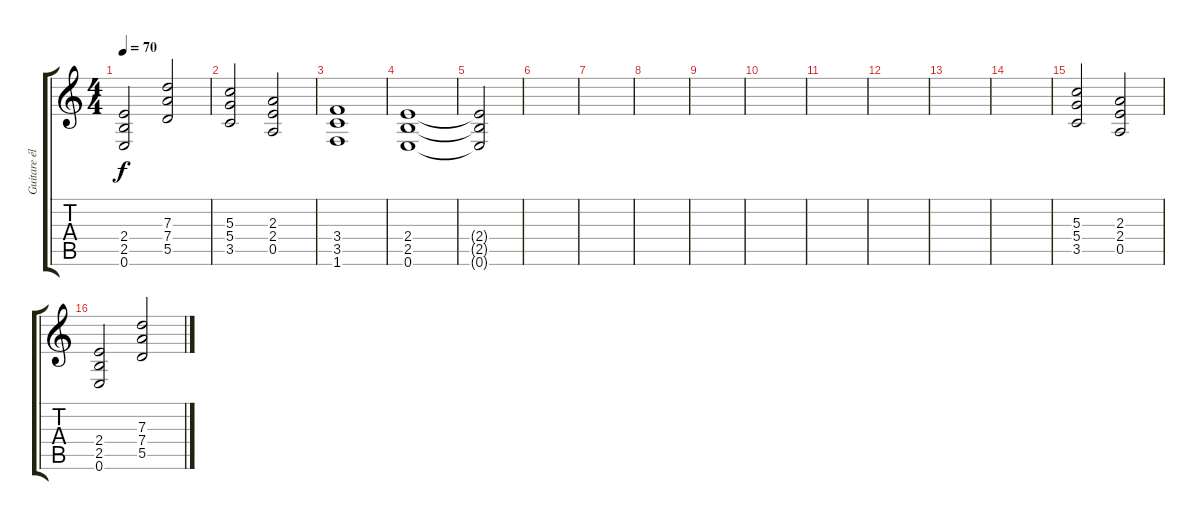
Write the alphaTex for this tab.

\track ("Guitare électrique (refrain)" "Guitare él") {instrument distortionguitar}
\staff {score tabs}
\tuning (E4 B3 G3 D3 A2 E2) {hide}
\ts (4 4)
\tempo 70
\clef g2
\ks c
(2.4 2.5 0.6).2{dy f} (7.3 7.4 5.5).2 |
(5.3 5.4 3.5).2 (2.3 2.4 0.5).2 |
(3.4 3.5 1.6).1 |
(2.4 2.5 0.6).1 |
(2.4{t} 2.5{t} 0.6{t}).2 |
|
|
|
|
|
|
|
|
|
(5.3 5.4 3.5).2 (2.3 2.4 0.5).2 |
(2.4 2.5 0.6).2 (7.3 7.4 5.5).2
